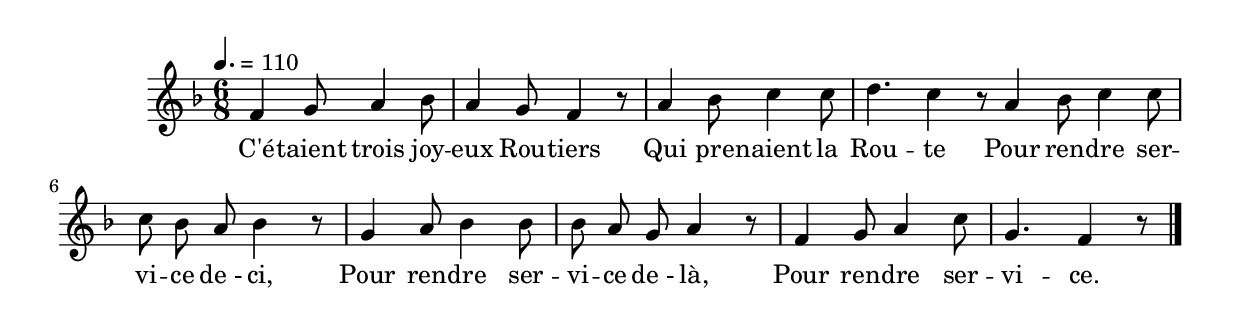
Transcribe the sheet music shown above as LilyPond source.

%Compilation:lilypond .ly
%Apercu:evince .pdf
%Esclaves:timidity -ia .midi
\version "2.12.1"
\language "français"

\header {
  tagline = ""
  composer = ""
}                                        

MetriqueArmure = {
  \tempo 4.=110
  \time 6/8
  \key fa \major
}

italique = { \override Score . LyricText #'font-shape = #'italic }

roman = { \override Score . LyricText #'font-shape = #'roman }

MusiqueTheme = \relative do' {
	fa4 sol8 la4 sib8
	la4 sol8 fa4 r8
	la4 sib8 do4 do8
	re4. do4 r8 \bar ":|"
	la4 sib8 do4 do8
	do8 sib la sib4 r8
	sol4 la8 sib4 sib8
	sib8 la sol la4 r8
	fa4 sol8 la4 do8
	sol4. fa4 r8 \bar "|."
}

Paroles = \lyricmode {
	C'é -- taient trois joy -- eux Rou -- tiers
	Qui pre -- naient la Rou -- te
	Pour ren -- dre ser -- vi -- ce de_- ci,
	Pour ren -- dre ser -- vi -- ce de_- là,
	Pour ren -- dre ser -- vi -- ce.
}

\score{
    \new Staff <<
      \set Staff.midiInstrument = "flute"
      \new Voice = "theme" {
	\autoBeamOff
	\MetriqueArmure
	\MusiqueTheme
      }
      \new Lyrics \lyricsto theme {
	\Paroles
      }                       
    >>
\layout{}
\midi{}
}
